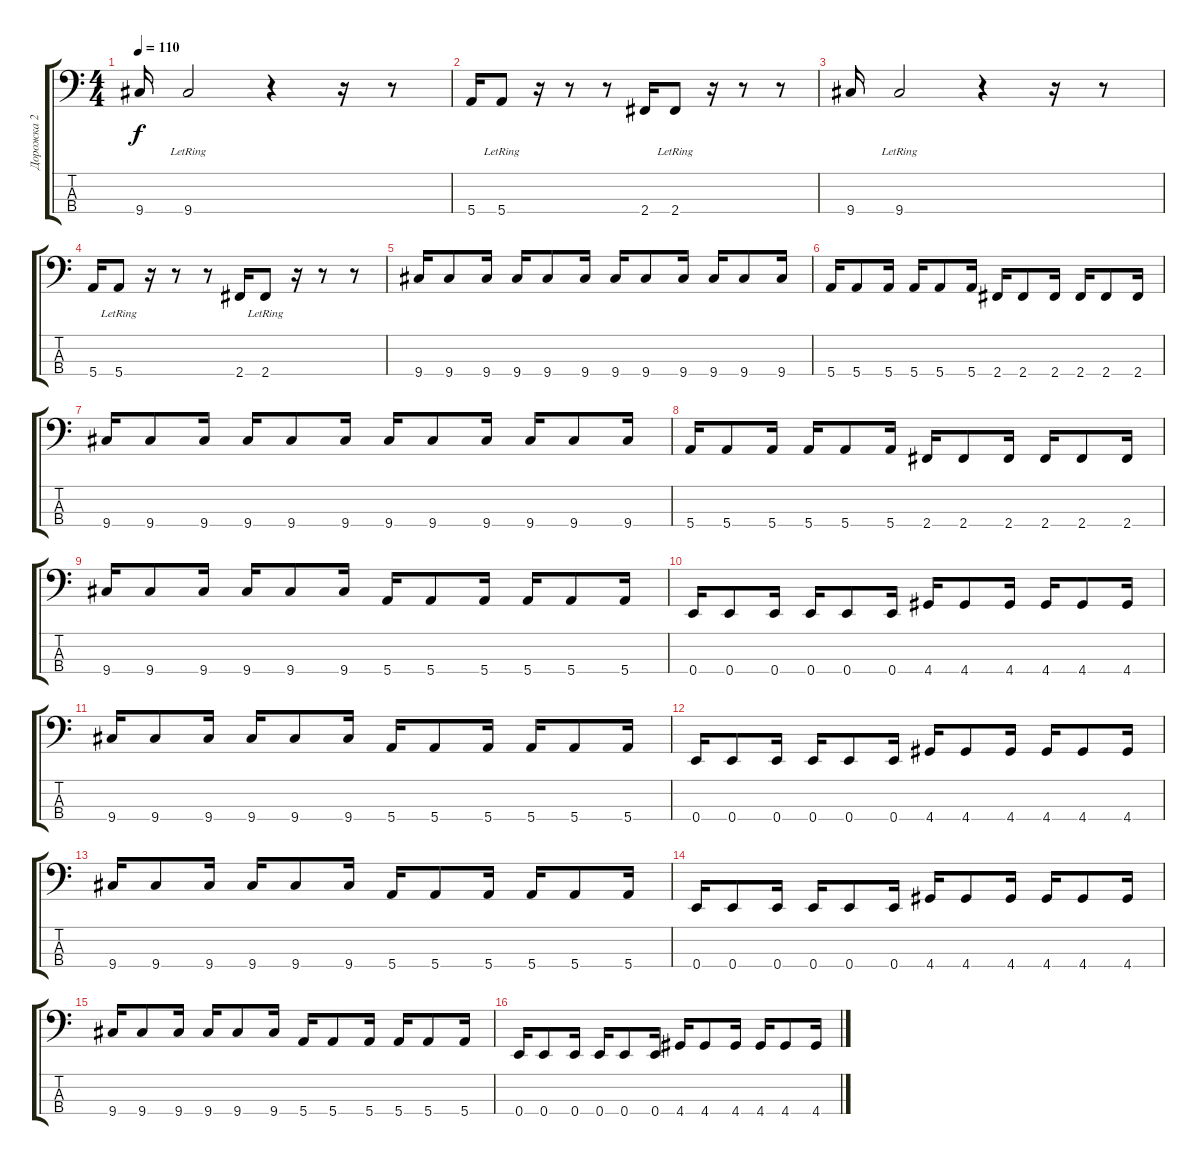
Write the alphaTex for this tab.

\track ("Дорожка 2" "Дорожка 2") {instrument electricbassfinger}
\staff {score tabs}
\tuning (G2 D2 A1 E1) {hide}
\ts (4 4)
\tempo 110
\clef f4
\ks c
9.4.16{dy f} 9.4{lr}.2 r.4 r.16 r.8 |
5.4.16 5.4{lr}.8 r.16 r.8 r.8 2.4.16 2.4{lr}.8 r.16 r.8 r.8 |
9.4.16 9.4{lr}.2 r.4 r.16 r.8 |
5.4.16 5.4{lr}.8 r.16 r.8 r.8 2.4.16 2.4{lr}.8 r.16 r.8 r.8 |
9.4.16 9.4.8 9.4.16 9.4.16 9.4.8 9.4.16 9.4.16 9.4.8 9.4.16 9.4.16 9.4.8 9.4.16 |
5.4.16 5.4.8 5.4.16 5.4.16 5.4.8 5.4.16 2.4.16 2.4.8 2.4.16 2.4.16 2.4.8 2.4.16 |
9.4.16 9.4.8 9.4.16 9.4.16 9.4.8 9.4.16 9.4.16 9.4.8 9.4.16 9.4.16 9.4.8 9.4.16 |
5.4.16 5.4.8 5.4.16 5.4.16 5.4.8 5.4.16 2.4.16 2.4.8 2.4.16 2.4.16 2.4.8 2.4.16 |
9.4.16 9.4.8 9.4.16 9.4.16 9.4.8 9.4.16 5.4.16 5.4.8 5.4.16 5.4.16 5.4.8 5.4.16 |
0.4.16 0.4.8 0.4.16 0.4.16 0.4.8 0.4.16 4.4.16 4.4.8 4.4.16 4.4.16 4.4.8 4.4.16 |
9.4.16 9.4.8 9.4.16 9.4.16 9.4.8 9.4.16 5.4.16 5.4.8 5.4.16 5.4.16 5.4.8 5.4.16 |
0.4.16 0.4.8 0.4.16 0.4.16 0.4.8 0.4.16 4.4.16 4.4.8 4.4.16 4.4.16 4.4.8 4.4.16 |
9.4.16 9.4.8 9.4.16 9.4.16 9.4.8 9.4.16 5.4.16 5.4.8 5.4.16 5.4.16 5.4.8 5.4.16 |
0.4.16 0.4.8 0.4.16 0.4.16 0.4.8 0.4.16 4.4.16 4.4.8 4.4.16 4.4.16 4.4.8 4.4.16 |
9.4.16 9.4.8 9.4.16 9.4.16 9.4.8 9.4.16 5.4.16 5.4.8 5.4.16 5.4.16 5.4.8 5.4.16 |
0.4.16 0.4.8 0.4.16 0.4.16 0.4.8 0.4.16 4.4.16 4.4.8 4.4.16 4.4.16 4.4.8 4.4.16
